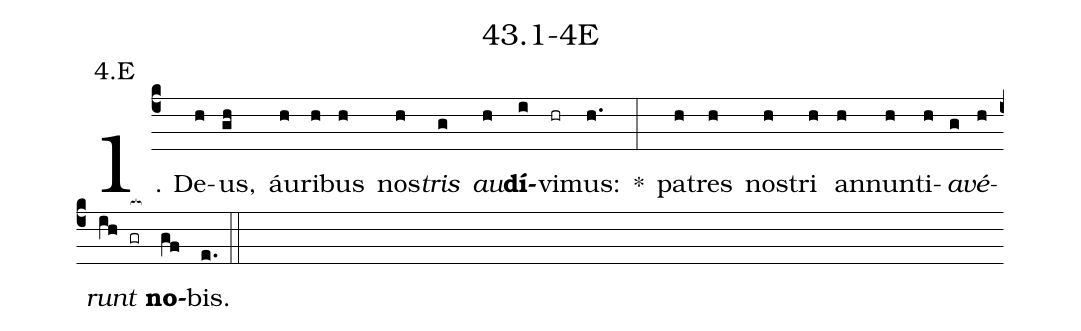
name: 43.1-4E;
annotation: 4.E;
%%
(c4)1. De(h)us,(gh) áu(h)ri(h)bus(h) nos(h)<i>tris</i>(g) <i>au</i>(h)<b>dí</b>(i)vi(hr)mus:(h.) *(:) pa(h)tres(h) nos(h)tri(h) an(h)nun(h)ti(h)<i>a</i>(g)<i>vé</i>(h)<i>runt</i>(ih gr[ocb:1{]) <b>no</b>(gf[ocb:0}])bis.(e.) (::)
